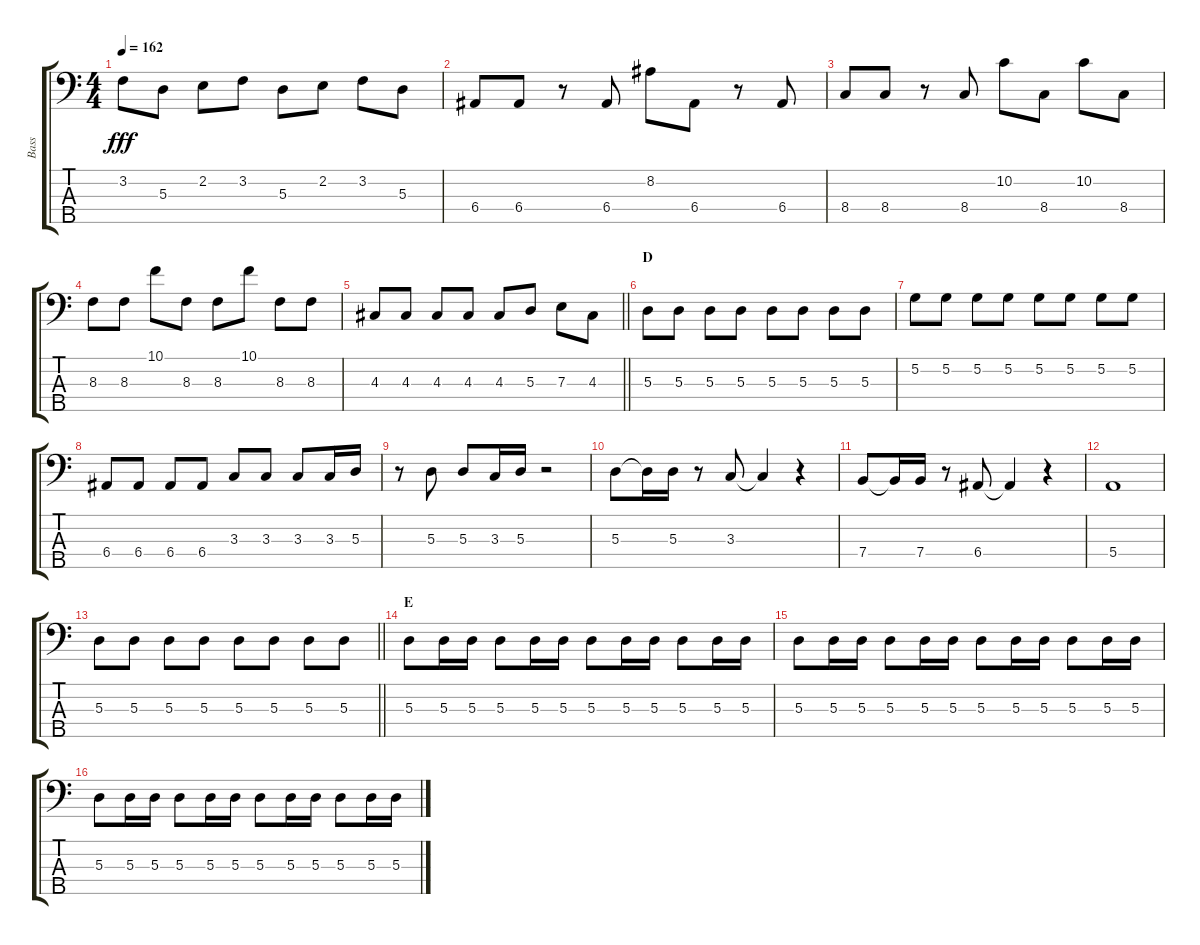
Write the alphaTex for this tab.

\track ("Bass" "Bass") {instrument electricbasspick}
\staff {score tabs}
\tuning (G2 D2 A1 E1 B0) {hide}
\ts (4 4)
\tempo 162
\clef f4
\ks c
3.2.8{dy fff} 5.3.8 2.2.8 3.2.8 5.3.8 2.2.8 3.2.8 5.3.8 |
6.4.8 6.4.8 r.8 6.4.8 8.2.8 6.4.8 r.8 6.4.8 |
8.4.8 8.4.8 r.8 8.4.8 10.2.8 8.4.8 10.2.8 8.4.8 |
8.3.8 8.3.8 10.1.8 8.3.8 8.3.8 10.1.8 8.3.8 8.3.8 |
\barLineRight lightlight
4.3.8 4.3.8 4.3.8 4.3.8 4.3.8 5.3.8 7.3.8 4.3.8 |
\section ("" "D")
5.3.8 5.3.8 5.3.8 5.3.8 5.3.8 5.3.8 5.3.8 5.3.8 |
5.2.8 5.2.8 5.2.8 5.2.8 5.2.8 5.2.8 5.2.8 5.2.8 |
6.4.8 6.4.8 6.4.8 6.4.8 3.3.8 3.3.8 3.3.8 3.3.16 5.3.16 |
r.8 5.3.8 5.3.8 3.3.16 5.3.16 r.2 |
5.3.8 5.3{t}.16 5.3.16 r.8 3.3.8 3.3{t}.4 r.4 |
7.4.8 7.4{t}.16 7.4.16 r.8 6.4.8 6.4{t}.4 r.4 |
5.4.1 |
\barLineRight lightlight
5.3.8 5.3.8 5.3.8 5.3.8 5.3.8 5.3.8 5.3.8 5.3.8 |
\section ("" "E")
5.3.8 5.3.16 5.3.16 5.3.8 5.3.16 5.3.16 5.3.8 5.3.16 5.3.16 5.3.8 5.3.16 5.3.16 |
5.3.8 5.3.16 5.3.16 5.3.8 5.3.16 5.3.16 5.3.8 5.3.16 5.3.16 5.3.8 5.3.16 5.3.16 |
5.3.8 5.3.16 5.3.16 5.3.8 5.3.16 5.3.16 5.3.8 5.3.16 5.3.16 5.3.8 5.3.16 5.3.16
